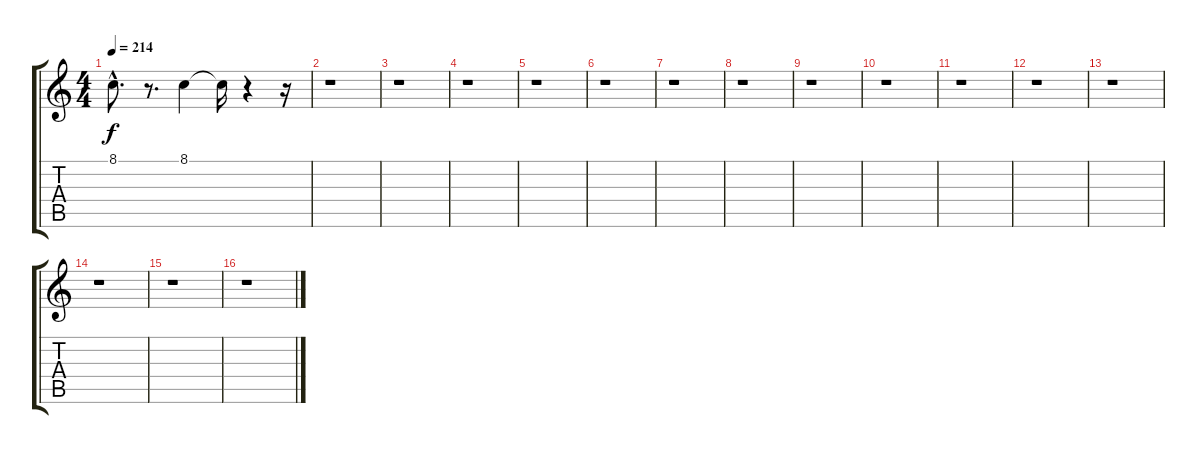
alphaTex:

\track "" {instrument trumpet}
\staff {score tabs}
\tuning (E4 B3 G3 D3 A2 E2) {hide}
\ts (4 4)
\tempo 214
\clef g2
\ks c
8.1{hac}.8{d dy f} r.8{d} 8.1.4 8.1{t}.16 r.4 r.16 |
r.1 |
r.1 |
r.1 |
r.1 |
r.1 |
r.1 |
r.1 |
r.1 |
r.1 |
r.1 |
r.1 |
r.1 |
r.1 |
r.1 |
r.1
